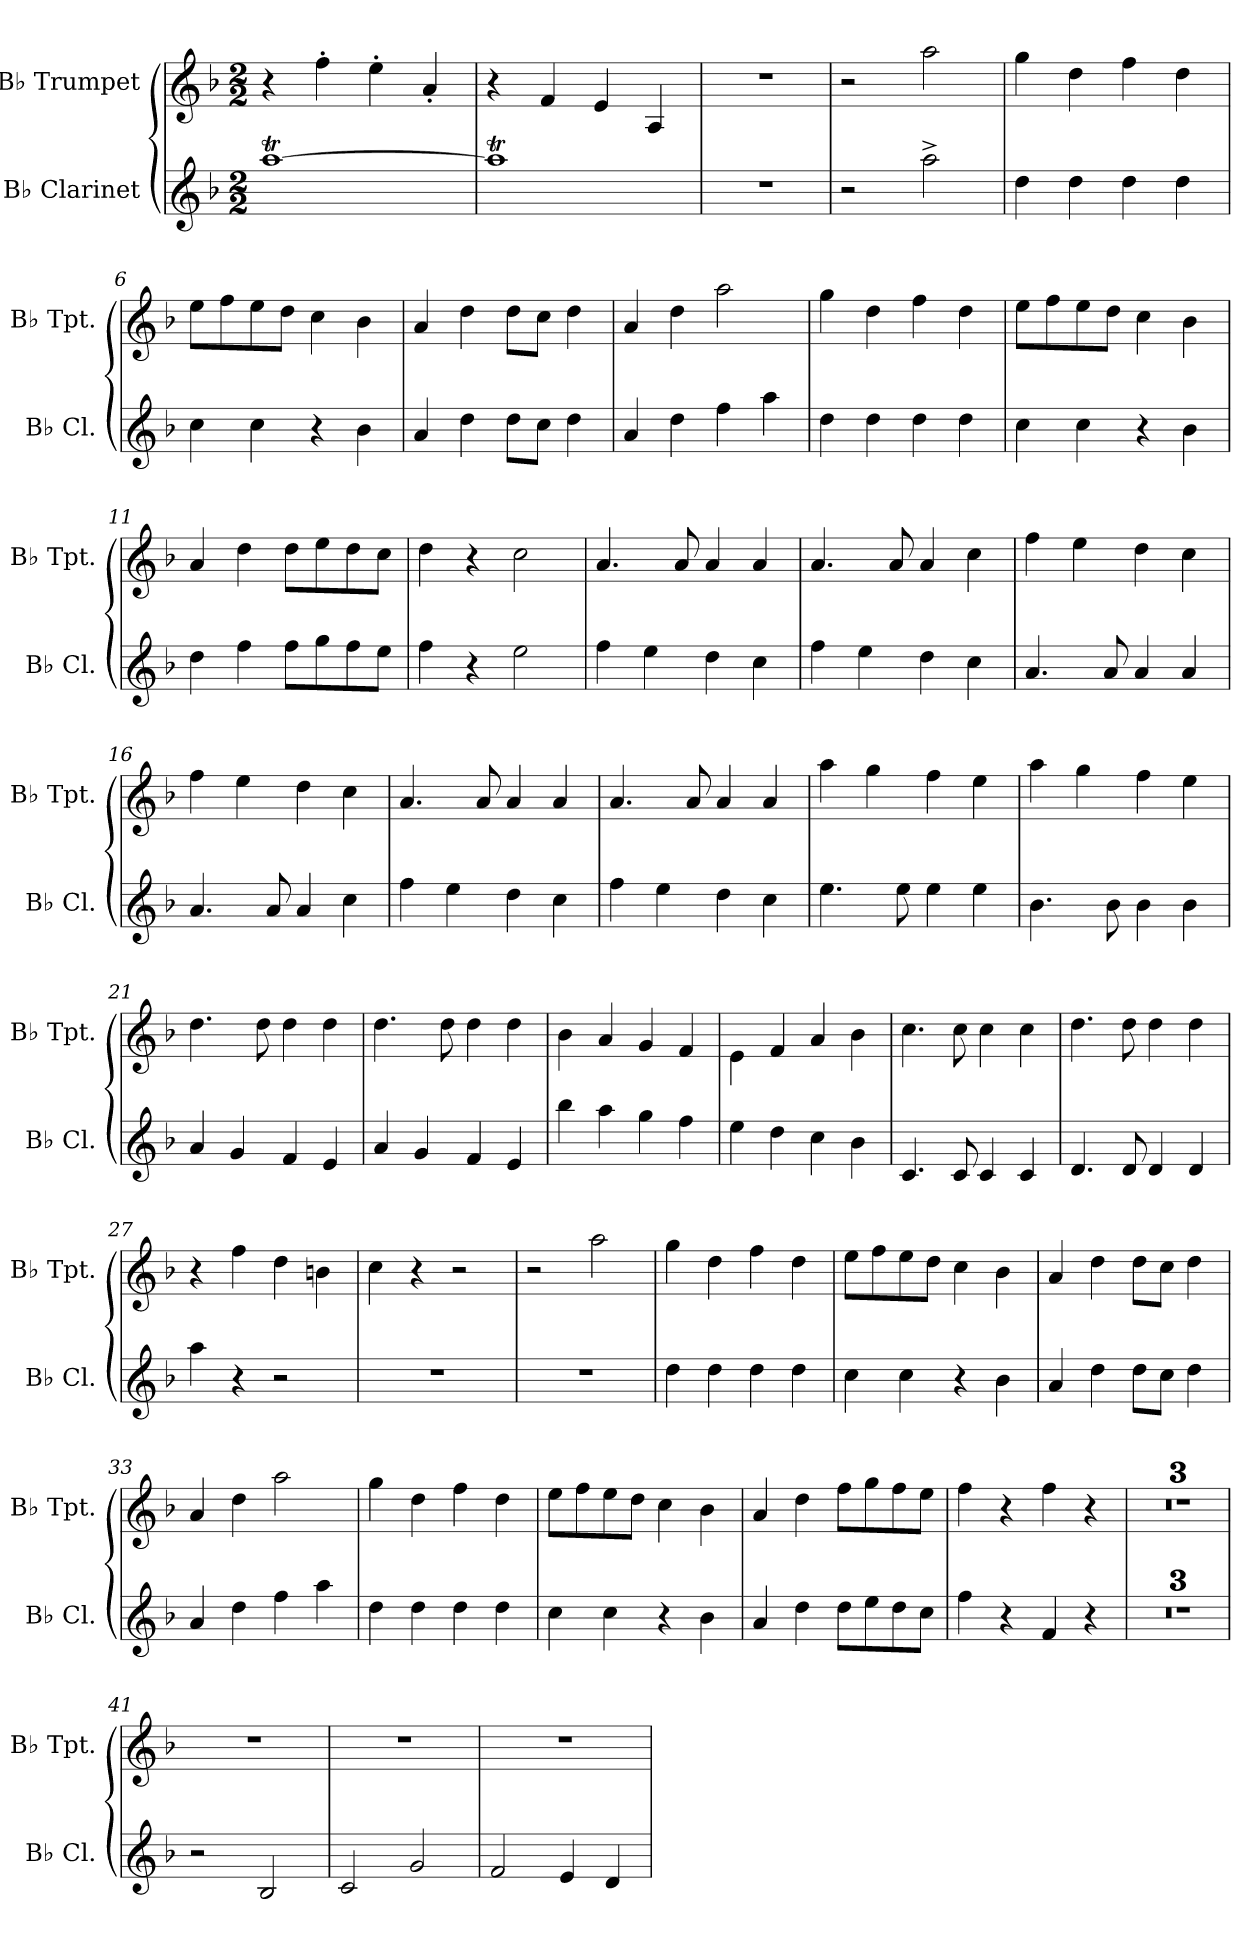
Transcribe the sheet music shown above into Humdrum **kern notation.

**kern	**kern
*part2	*part1
*staff2	*staff1
*I"B♭ Clarinet	*I"B♭ Trumpet
*I'B♭ Cl.	*I'B♭ Tpt.
*clefG2	*clefG2
*ITrd1c2	*ITrd1c2
*k[b-e-a-]	*k[b-e-a-]
*M2/2	*M2/2
*MM240	*MM240
=1	=1
[1ggt	4r
.	4ee-'\
.	4dd'\
.	4g'/
=2	=2
1ggt]	4r
.	4e-/
.	4d/
.	4G/
=3	=3
1r	1r
=4	=4
2r	2r
2gg^\	2gg\
=5	=5
4cc\	4ff\
4cc\	4cc\
4cc\	4ee-\
4cc\	4cc\
=6	=6
4b-\	8dd\L
.	8ee-\
4b-\	8dd\
.	8cc\J
4r	4b-\
4a-\	4a-\
=7	=7
4g/	4g/
4cc\	4cc\
8cc\L	8cc\L
8b-\J	8b-\J
4cc\	4cc\
=8	=8
4g/	4g/
4cc\	4cc\
4ee-\	2gg\
4gg\	.
=9	=9
4cc\	4ff\
4cc\	4cc\
4cc\	4ee-\
4cc\	4cc\
=10	=10
4b-\	8dd\L
.	8ee-\
4b-\	8dd\
.	8cc\J
4r	4b-\
4a-\	4a-\
=11	=11
4cc\	4g/
4ee-\	4cc\
8ee-\L	8cc\L
8ff\	8dd\
8ee-\	8cc\
8dd\J	8b-\J
!!LO:LB:g=z
=12	=12
4ee-\	4cc\
4r	4r
2dd\	2b-\
=13	=13
4ee-\	4.g/
4dd\	.
.	8g/
4cc\	4g/
4b-\	4g/
=14	=14
4ee-\	4.g/
4dd\	.
.	8g/
4cc\	4g/
4b-\	4b-\
=15	=15
4.g/	4ee-\
.	4dd\
8g/	.
4g/	4cc\
4g/	4b-\
=16	=16
4.g/	4ee-\
.	4dd\
8g/	.
4g/	4cc\
4b-\	4b-\
=17	=17
4ee-\	4.g/
4dd\	.
.	8g/
4cc\	4g/
4b-\	4g/
=18	=18
4ee-\	4.g/
4dd\	.
.	8g/
4cc\	4g/
4b-\	4g/
=19	=19
4.dd\	4gg\
.	4ff\
8dd\	.
4dd\	4ee-\
4dd\	4dd\
=20	=20
4.a-\	4gg\
.	4ff\
8a-\	.
4a-\	4ee-\
4a-\	4dd\
=21	=21
4g/	4.cc\
4f/	.
.	8cc\
4e-/	4cc\
4d/	4cc\
!!LO:LB:g=z
=22	=22
4g/	4.cc\
4f/	.
.	8cc\
4e-/	4cc\
4d/	4cc\
=23	=23
4aa-\	4a-\
4gg\	4g/
4ff\	4f/
4ee-\	4e-/
=24	=24
4dd\	4d\
4cc\	4e-/
4b-\	4g/
4a-\	4a-\
=25	=25
4.B-/	4.b-\
8B-/	8b-\
4B-/	4b-\
4B-/	4b-\
=26	=26
4.c/	4.cc\
8c/	8cc\
4c/	4cc\
4c/	4cc\
=27	=27
4gg\	4r
4r	4ee-\
2r	4cc\
.	4an\
=28	=28
1r	4b-\
.	4r
.	2r
=29	=29
1r	2r
.	2gg\
=30	=30
4cc\	4ff\
4cc\	4cc\
4cc\	4ee-\
4cc\	4cc\
=31	=31
4b-\	8dd\L
.	8ee-\
4b-\	8dd\
.	8cc\J
4r	4b-\
4a-\	4a-\
=32	=32
4g/	4g/
4cc\	4cc\
8cc\L	8cc\L
8b-\J	8b-\J
4cc\	4cc\
!!LO:PB:g=z
=33	=33
4g/	4g/
4cc\	4cc\
4ee-\	2gg\
4gg\	.
=34	=34
4cc\	4ff\
4cc\	4cc\
4cc\	4ee-\
4cc\	4cc\
=35	=35
4b-\	8dd\L
.	8ee-\
4b-\	8dd\
.	8cc\J
4r	4b-\
4a-\	4a-\
=36	=36
4g/	4g/
4cc\	4cc\
8cc\L	8ee-\L
8dd\	8ff\
8cc\	8ee-\
8b-\J	8dd\J
=37	=37
4ee-\	4ee-\
4r	4r
4e-/	4ee-\
4r	4r
=38	=38
1r	1r
=39	=39
1r	1r
=40	=40
*k[b-e-a-d-]	*k[b-e-a-d-]
1r	1r
=41	=41
2r	1r
2A-/	.
=42	=42
2B-/	1r
2f/	.
=43	=43
2e-/	1r
4d-/	.
4c/	.
=	=
*-	*-
